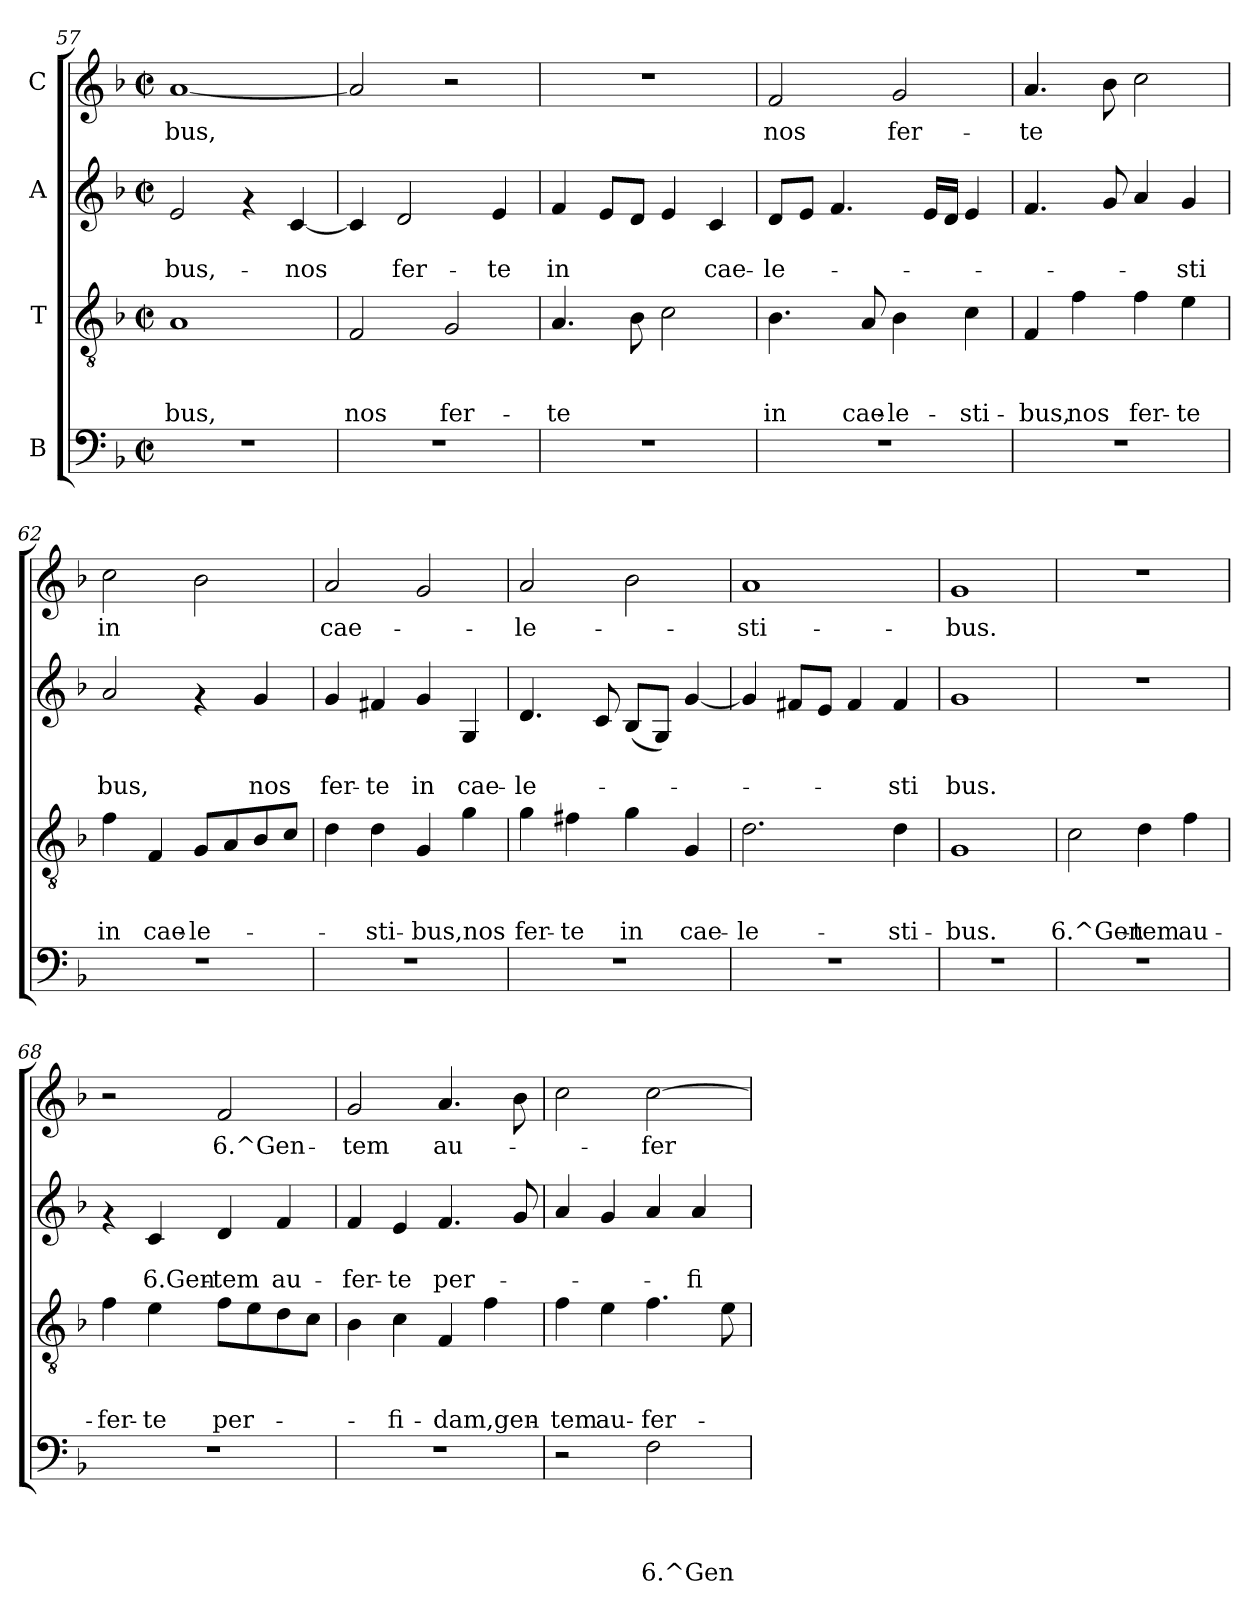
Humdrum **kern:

**kern	**text	**text	**text	**text	**kern	**text	**text	**text	**kern	**text	**text	**kern	**text
*part4	*part4	*part4	*part4	*part4	*part3	*part3	*part3	*part3	*part2	*part2	*part2	*part1	*part1
*staff4	*staff4	*staff4	*staff4	*staff4	*staff3	*staff3	*staff3	*staff3	*staff2	*staff2	*staff2	*staff1	*staff1
*I"B	*	*	*	*	*I"T	*	*	*	*I"A	*	*	*I"C	*
*clefF4	*	*	*	*	*clefGv2	*	*	*	*clefG2	*	*	*clefG2	*
*k[b-]	*	*	*	*	*k[b-]	*	*	*	*k[b-]	*	*	*k[b-]	*
*F:	*	*	*	*	*F:	*	*	*	*F:	*	*	*F:	*
*M2/2	*	*	*	*	*M2/2	*	*	*	*M2/2	*	*	*M2/2	*
*met(c|)	*	*	*	*	*met(c|)	*	*	*	*met(c|)	*	*	*met(c|)	*
=57	=57	=57	=57	=57	=57	=57	=57	=57	=57	=57	=57	=57	=57
!	!	!	!	!	!	!	!	!LO:LY:b	!	!	!LO:LY:b:rj	!	!LO:LY:b:rj
1r	.	.	.	.	1A	.	.	-bus,	2e/	.	-bus,-	[<1a	-bus,
.	.	.	.	.	.	.	.	.	4rf	.	.	.	.
!	!	!	!	!	!	!	!	!	!	!	!LO:LY:b:rj	!	!
.	.	.	.	.	.	.	.	.	[<4c/	.	-nos	.	.
=58	=58	=58	=58	=58	=58	=58	=58	=58	=58	=58	=58	=58	=58
!	!	!	!	!	!	!	!	!LO:LY:b	!	!	!	!	!
1r	.	.	.	.	2F/	.	.	nos	4c/]	.	.	2a/]	.
!	!	!	!	!	!	!	!	!	!	!	!LO:LY:b:rj	!	!
.	.	.	.	.	.	.	.	.	2d/	.	fer-	.	.
!	!	!	!	!	!	!	!	!LO:LY:b	!	!	!	!	!
.	.	.	.	.	2G/	.	.	fer-	.	.	.	2r	.
!	!	!	!	!	!	!	!	!	!	!	!LO:LY:b:rj	!	!
.	.	.	.	.	.	.	.	.	4e/	.	-te	.	.
=59	=59	=59	=59	=59	=59	=59	=59	=59	=59	=59	=59	=59	=59
!	!	!	!	!	!	!	!	!LO:LY:b	!	!	!LO:LY:b:rj	!	!
1r	.	.	.	.	4.A/	.	.	-te	4f/	.	in	1r	.
.	.	.	.	.	.	.	.	.	8e/L	.	.	.	.
.	.	.	.	.	8B-\	.	.	.	8d/J	.	.	.	.
.	.	.	.	.	2c\	.	.	.	4e/	.	.	.	.
!	!	!	!	!	!	!	!	!	!	!	!LO:LY:b:rj	!	!
.	.	.	.	.	.	.	.	.	4c/	.	cae-	.	.
=60	=60	=60	=60	=60	=60	=60	=60	=60	=60	=60	=60	=60	=60
!	!	!	!	!	!	!	!	!LO:LY:b	!	!	!LO:LY:b:rj	!	!LO:LY:b:rj
1r	.	.	.	.	4.B-\	.	.	in	8d/L	.	-le-	2f/	nos
.	.	.	.	.	.	.	.	.	8e/J	.	.	.	.
.	.	.	.	.	.	.	.	.	4.f/	.	.	.	.
!	!	!	!	!	!	!	!	!LO:LY:b	!	!	!	!	!
.	.	.	.	.	8A/	.	.	cae-	.	.	.	.	.
!	!	!	!	!	!	!	!	!LO:LY:b	!	!	!	!	!LO:LY:b:rj
.	.	.	.	.	4B-\	.	.	-le-	.	.	.	2g/	fer-
.	.	.	.	.	.	.	.	.	16e/LL	.	.	.	.
.	.	.	.	.	.	.	.	.	16d/JJ	.	.	.	.
!	!	!	!	!	!	!	!	!LO:LY:b	!	!	!	!	!
.	.	.	.	.	4c\	.	.	-sti-	4e/	.	.	.	.
!!LO:PB:g=z
=61	=61	=61	=61	=61	=61	=61	=61	=61	=61	=61	=61	=61	=61
!	!	!	!	!	!	!	!	!LO:LY:b	!	!	!	!	!LO:LY:b:rj
1r	.	.	.	.	4F/	.	.	-bus,	4.f/	.	.	4.a/	-te
!	!	!	!	!	!	!	!	!LO:LY:b	!	!	!	!	!
.	.	.	.	.	4f\	.	.	nos	.	.	.	.	.
.	.	.	.	.	.	.	.	.	8g/	.	.	8b-\	.
!	!	!	!	!	!	!	!	!LO:LY:b	!	!	!	!	!
.	.	.	.	.	4f\	.	.	fer-	4a/	.	.	2cc\	.
!	!	!	!	!	!	!	!	!LO:LY:b	!	!	!LO:LY:b:rj	!	!
.	.	.	.	.	4e\	.	.	-te	4g/	.	-sti	.	.
=62	=62	=62	=62	=62	=62	=62	=62	=62	=62	=62	=62	=62	=62
!	!	!	!	!	!	!	!	!LO:LY:b	!	!	!LO:LY:b:rj	!	!LO:LY:b:rj
1r	.	.	.	.	4f\	.	.	in	2a/	.	bus,	2cc\	in
!	!	!	!	!	!	!	!	!LO:LY:b	!	!	!	!	!
.	.	.	.	.	4F/	.	.	cae-	.	.	.	.	.
!	!	!	!	!	!	!	!	!LO:LY:b	!	!	!	!	!
.	.	.	.	.	8G/L	.	.	-le-	4rf	.	.	2b-\	.
.	.	.	.	.	8A/	.	.	.	.	.	.	.	.
!	!	!	!	!	!	!	!	!	!	!	!LO:LY:b:rj	!	!
.	.	.	.	.	8B-/	.	.	.	4g/	.	nos	.	.
.	.	.	.	.	8c/J	.	.	.	.	.	.	.	.
=63	=63	=63	=63	=63	=63	=63	=63	=63	=63	=63	=63	=63	=63
!	!	!	!	!	!	!	!	!	!	!	!LO:LY:b:rj	!	!LO:LY:b:rj
1r	.	.	.	.	4d\	.	.	.	4g/	.	fer-	2a/	cae-
!	!	!	!	!	!	!	!	!LO:LY:b	!	!	!LO:LY:b:rj	!	!
.	.	.	.	.	4d\	.	.	-sti-	4f#X/	.	-te	.	.
!	!	!	!	!	!	!	!	!LO:LY:b	!	!	!LO:LY:b:rj	!	!
.	.	.	.	.	4G/	.	.	-bus,nos	4g/	.	in	2g/	.
!	!	!	!	!	!	!	!	!	!	!	!LO:LY:b:rj	!	!
.	.	.	.	.	4g\	.	.	.	4G/	.	cae-	.	.
=64	=64	=64	=64	=64	=64	=64	=64	=64	=64	=64	=64	=64	=64
!	!	!	!	!	!	!	!	!LO:LY:b	!	!	!LO:LY:b:rj	!	!LO:LY:b:rj
1r	.	.	.	.	4g\	.	.	fer-	4.d/	.	-le-	2a/	-le-
!	!	!	!	!	!	!	!	!LO:LY:b	!	!	!	!	!
.	.	.	.	.	4f#X\	.	.	-te	.	.	.	.	.
.	.	.	.	.	.	.	.	.	8c/	.	.	.	.
!	!	!	!	!	!	!	!	!LO:LY:b	!	!	!	!	!
.	.	.	.	.	4g\	.	.	in	(>8B-/L	.	.	2b-\	.
.	.	.	.	.	.	.	.	.	8G/J)	.	.	.	.
!	!	!	!	!	!	!	!	!LO:LY:b	!	!	!	!	!
.	.	.	.	.	4G/	.	.	cae-	[<4g/	.	.	.	.
=65	=65	=65	=65	=65	=65	=65	=65	=65	=65	=65	=65	=65	=65
!	!	!	!	!	!	!	!	!LO:LY:b	!	!	!	!	!LO:LY:b:rj
1r	.	.	.	.	2.d\	.	.	-le-	4g/]	.	.	1a	-sti-
.	.	.	.	.	.	.	.	.	8f#X/L	.	.	.	.
.	.	.	.	.	.	.	.	.	8e/J	.	.	.	.
.	.	.	.	.	.	.	.	.	4f#/	.	.	.	.
!	!	!	!	!	!	!	!	!LO:LY:b	!	!	!LO:LY:b:rj	!	!
.	.	.	.	.	4d\	.	.	-sti-	4f#/	.	-sti	.	.
=66	=66	=66	=66	=66	=66	=66	=66	=66	=66	=66	=66	=66	=66
!	!	!	!	!	!	!	!	!LO:LY:b	!	!	!LO:LY:b:rj	!	!LO:LY:b:rj
1r	.	.	.	.	1G	.	.	-bus.	1g	.	bus.	1g	-bus.
!!LO:PB:g=z
=67	=67	=67	=67	=67	=67	=67	=67	=67	=67	=67	=67	=67	=67
!	!	!	!	!	!	!	!	!LO:LY:b	!	!	!	!	!
1r	.	.	.	.	2c\	.	.	6.^Gen-	1r	.	.	1r	.
!	!	!	!	!	!	!	!	!LO:LY:b	!	!	!	!	!
.	.	.	.	.	4d\	.	.	-tem	.	.	.	.	.
!	!	!	!	!	!	!	!	!LO:LY:b	!	!	!	!	!
.	.	.	.	.	4f\	.	.	au-	.	.	.	.	.
=68	=68	=68	=68	=68	=68	=68	=68	=68	=68	=68	=68	=68	=68
!	!	!	!	!	!	!	!	!LO:LY:b	!	!	!	!	!
1r	.	.	.	.	4f\	.	.	-fer-	4rf	.	.	2r	.
!	!	!	!	!	!	!	!	!LO:LY:b	!	!	!LO:LY:b:rj	!	!
.	.	.	.	.	4e\	.	.	-te	4c/	.	6.Gen-	.	.
!	!	!	!	!	!	!	!	!LO:LY:b	!	!	!LO:LY:b:rj	!	!LO:LY:b:rj
.	.	.	.	.	8f\L	.	.	per-	4d/	.	-tem	2f/	6.^Gen-
.	.	.	.	.	8e\	.	.	.	.	.	.	.	.
!	!	!	!	!	!	!	!	!	!	!	!LO:LY:b:rj	!	!
.	.	.	.	.	8d\	.	.	.	4f/	.	au-	.	.
.	.	.	.	.	8c\J	.	.	.	.	.	.	.	.
=69	=69	=69	=69	=69	=69	=69	=69	=69	=69	=69	=69	=69	=69
!	!	!	!	!	!	!	!	!	!	!	!LO:LY:b:rj	!	!LO:LY:b:rj
1r	.	.	.	.	4B-\	.	.	.	4f/	.	-fer-	2g/	-tem
!	!	!	!	!	!	!	!	!LO:LY:b	!	!	!LO:LY:b:rj	!	!
.	.	.	.	.	4c\	.	.	-fi-	4e/	.	-te	.	.
!	!	!	!	!	!	!	!	!LO:LY:b	!	!	!LO:LY:b:rj	!	!LO:LY:b:rj
.	.	.	.	.	4F/	.	.	-dam,gen-	4.f/	.	per-	4.a/	au-
.	.	.	.	.	4f\	.	.	.	.	.	.	.	.
.	.	.	.	.	.	.	.	.	8g/	.	.	8b-\	.
=70	=70	=70	=70	=70	=70	=70	=70	=70	=70	=70	=70	=70	=70
!	!	!	!	!	!	!	!	!LO:LY:b	!	!	!	!	!
2r	.	.	.	.	4f\	.	.	-tem	4a/	.	.	2cc\	.
!	!	!	!	!	!	!	!	!LO:LY:b	!	!	!	!	!
.	.	.	.	.	4e\	.	.	au-	4g/	.	.	.	.
!	!	!	!	!LO:LY:b:rj	!	!	!	!LO:LY:b	!	!	!	!	!LO:LY:b:rj
2F\	.	.	.	6.^Gen-	4.f\	.	.	-fer-	4a/	.	.	[>2cc\	-fer-
!	!	!	!	!	!	!	!	!	!	!	!LO:LY:b:rj	!	!
.	.	.	.	.	.	.	.	.	4a/	.	-fi-	.	.
.	.	.	.	.	8e\	.	.	.	.	.	.	.	.
=	=	=	=	=	=	=	=	=	=	=	=	=	=
*-	*-	*-	*-	*-	*-	*-	*-	*-	*-	*-	*-	*-	*-
